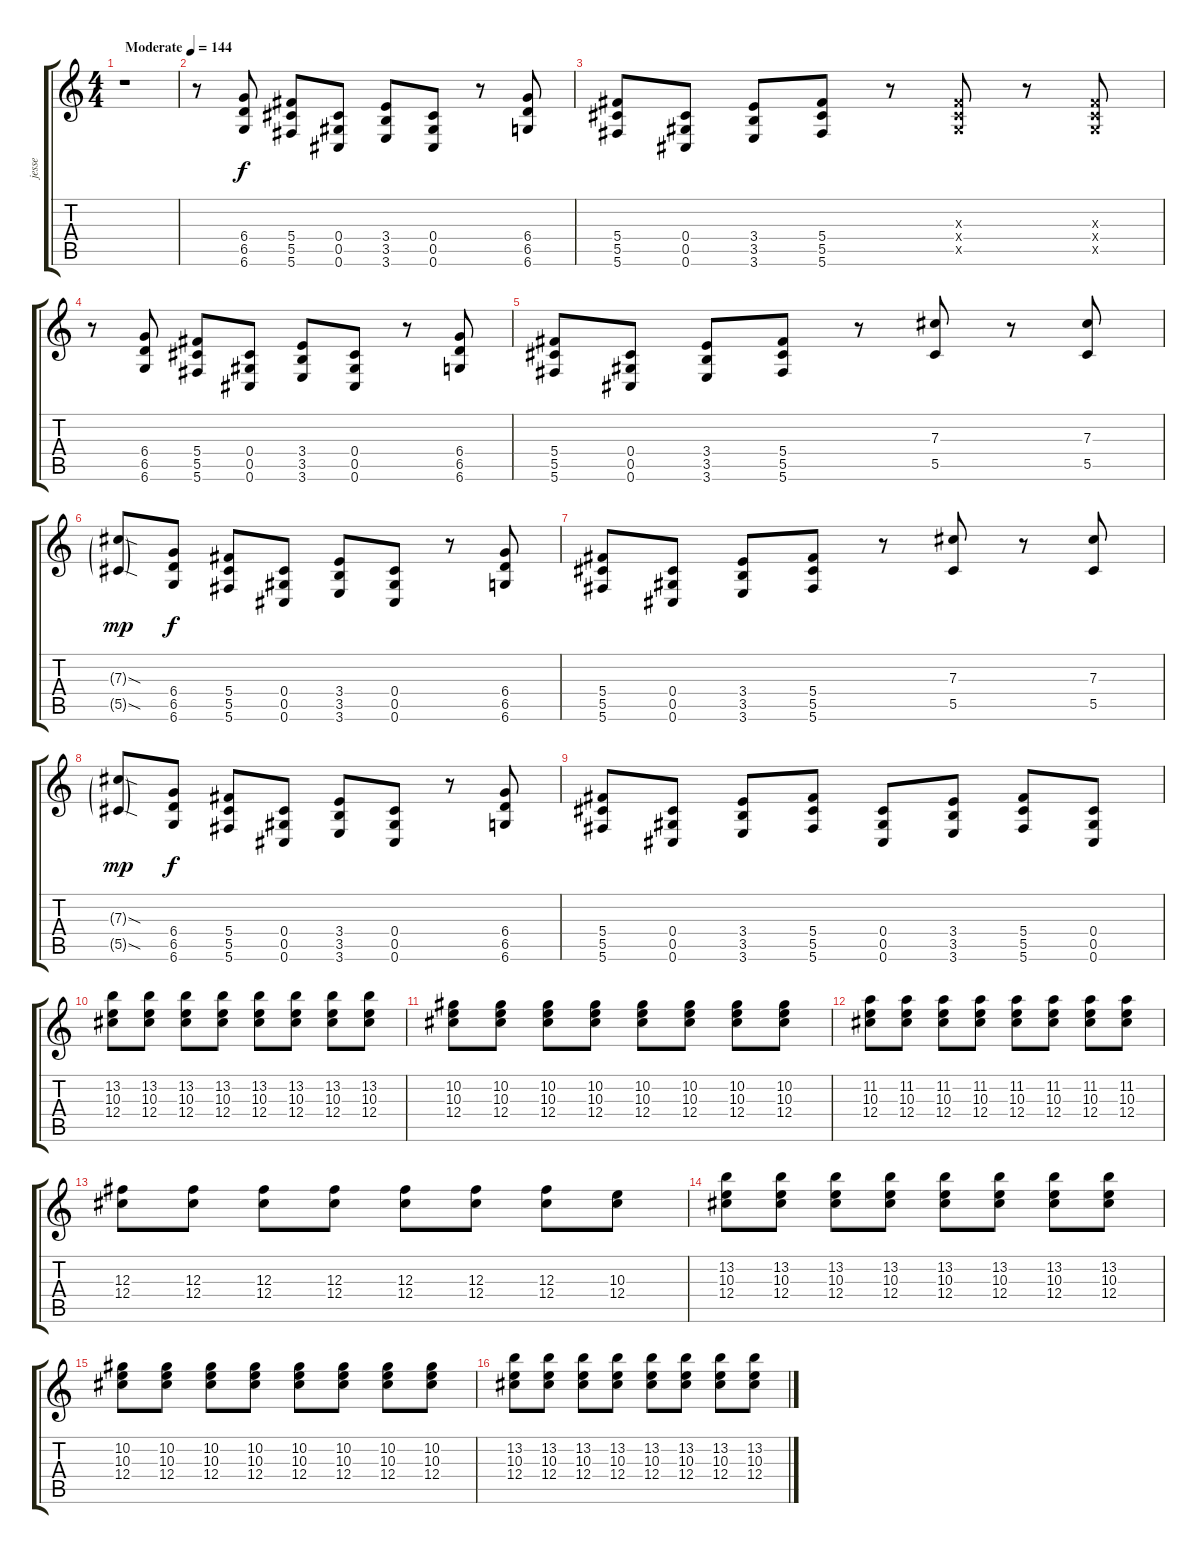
\track ("jesse" "jesse") {instrument distortionguitar}
\staff {score tabs}
\tuning (Eb4 Bb3 Gb3 Db3 Ab2 Db2) {hide}
\ts (4 4)
\tempo (144 "Moderate")
\clef g2
\ks c
r.1{dy f instrument distortionguitar} |
r.8 (6.4 6.5 6.6).8 (5.4 5.5 5.6).8 (0.4 0.5 0.6).8 (3.4 3.5 3.6).8 (0.4 0.5 0.6).8 r.8 (6.4 6.5 6.6).8 |
(5.4 5.5 5.6).8 (0.4 0.5 0.6).8 (3.4 3.5 3.6).8 (5.4 5.5 5.6).8 r.8 (0.3{x} 0.4{x} 0.5{x}).8 r.8 (0.3{x} 0.4{x} 0.5{x}).8 |
r.8 (6.4 6.5 6.6).8 (5.4 5.5 5.6).8 (0.4 0.5 0.6).8 (3.4 3.5 3.6).8 (0.4 0.5 0.6).8 r.8 (6.4 6.5 6.6).8 |
(5.4 5.5 5.6).8 (0.4 0.5 0.6).8 (3.4 3.5 3.6).8 (5.4 5.5 5.6).8 r.8 (7.3 5.5).8 r.8 (7.3 5.5).8 |
(7.3{sod g} 5.5{sod g}).8{dy mp} (6.4 6.5 6.6).8{dy f} (5.4 5.5 5.6).8 (0.4 0.5 0.6).8 (3.4 3.5 3.6).8 (0.4 0.5 0.6).8 r.8 (6.4 6.5 6.6).8 |
(5.4 5.5 5.6).8 (0.4 0.5 0.6).8 (3.4 3.5 3.6).8 (5.4 5.5 5.6).8 r.8 (7.3 5.5).8 r.8 (7.3 5.5).8 |
(7.3{sod g} 5.5{sod g}).8{dy mp} (6.4 6.5 6.6).8{dy f} (5.4 5.5 5.6).8 (0.4 0.5 0.6).8 (3.4 3.5 3.6).8 (0.4 0.5 0.6).8 r.8 (6.4 6.5 6.6).8 |
(5.4 5.5 5.6).8 (0.4 0.5 0.6).8 (3.4 3.5 3.6).8 (5.4 5.5 5.6).8 (0.4 0.5 0.6).8 (3.4 3.5 3.6).8 (5.4 5.5 5.6).8 (0.4 0.5 0.6).8 |
(13.2 10.3 12.4).8 (13.2 10.3 12.4).8 (13.2 10.3 12.4).8 (13.2 10.3 12.4).8 (13.2 10.3 12.4).8 (13.2 10.3 12.4).8 (13.2 10.3 12.4).8 (13.2 10.3 12.4).8 |
(10.2 10.3 12.4).8 (10.2 10.3 12.4).8 (10.2 10.3 12.4).8 (10.2 10.3 12.4).8 (10.2 10.3 12.4).8 (10.2 10.3 12.4).8 (10.2 10.3 12.4).8 (10.2 10.3 12.4).8 |
(11.2 10.3 12.4).8 (11.2 10.3 12.4).8 (11.2 10.3 12.4).8 (11.2 10.3 12.4).8 (11.2 10.3 12.4).8 (11.2 10.3 12.4).8 (11.2 10.3 12.4).8 (11.2 10.3 12.4).8 |
(12.3 12.4).8 (12.3 12.4).8 (12.3 12.4).8 (12.3 12.4).8 (12.3 12.4).8 (12.3 12.4).8 (12.3 12.4).8 (10.3 12.4).8 |
(13.2 10.3 12.4).8 (13.2 10.3 12.4).8 (13.2 10.3 12.4).8 (13.2 10.3 12.4).8 (13.2 10.3 12.4).8 (13.2 10.3 12.4).8 (13.2 10.3 12.4).8 (13.2 10.3 12.4).8 |
(10.2 10.3 12.4).8 (10.2 10.3 12.4).8 (10.2 10.3 12.4).8 (10.2 10.3 12.4).8 (10.2 10.3 12.4).8 (10.2 10.3 12.4).8 (10.2 10.3 12.4).8 (10.2 10.3 12.4).8 |
(13.2 10.3 12.4).8 (13.2 10.3 12.4).8 (13.2 10.3 12.4).8 (13.2 10.3 12.4).8 (13.2 10.3 12.4).8 (13.2 10.3 12.4).8 (13.2 10.3 12.4).8 (13.2 10.3 12.4).8
